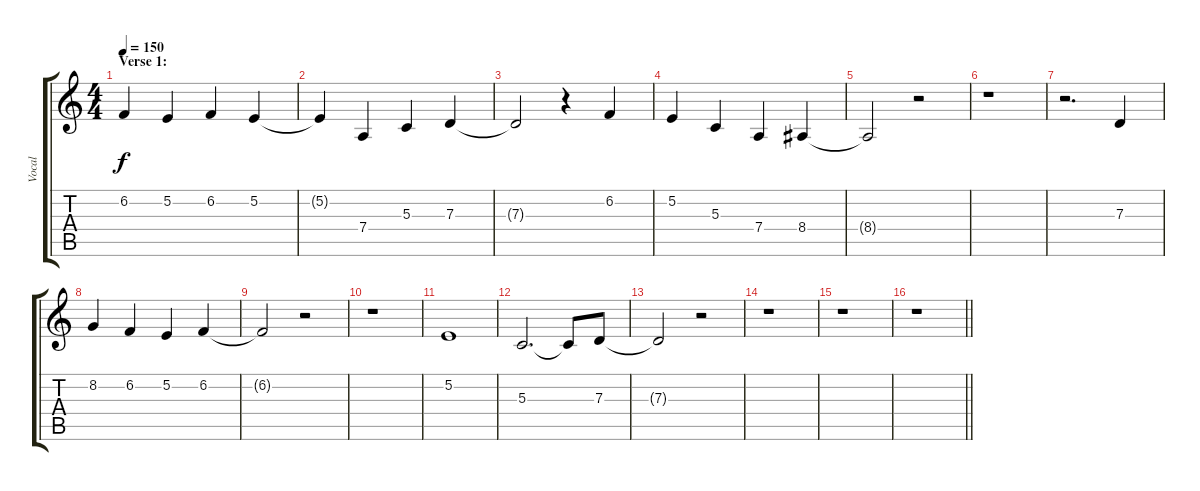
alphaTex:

\track ("Vocal" "Vocal") {instrument oboe}
\staff {score tabs}
\tuning (E4 B3 G3 D3 A2 E2) {hide}
\ts (4 4)
\section ("" "Verse 1:")
\tempo 150
\clef g2
\ks c
6.2.4{dy f} 5.2.4 6.2.4 5.2.4 |
5.2{t}.4 7.4.4 5.3.4 7.3.4 |
7.3{t}.2 r.4 6.2.4 |
5.2.4 5.3.4 7.4.4 8.4.4 |
8.4{t}.2 r.2 |
r.1 |
r.2{d} 7.3.4 |
8.2.4 6.2.4 5.2.4 6.2.4 |
6.2{t}.2 r.2 |
r.1 |
5.2.1 |
5.3.2{d} 5.3{t}.8 7.3.8 |
7.3{t}.2 r.2 |
r.1 |
r.1 |
\barLineRight lightlight
r.1
